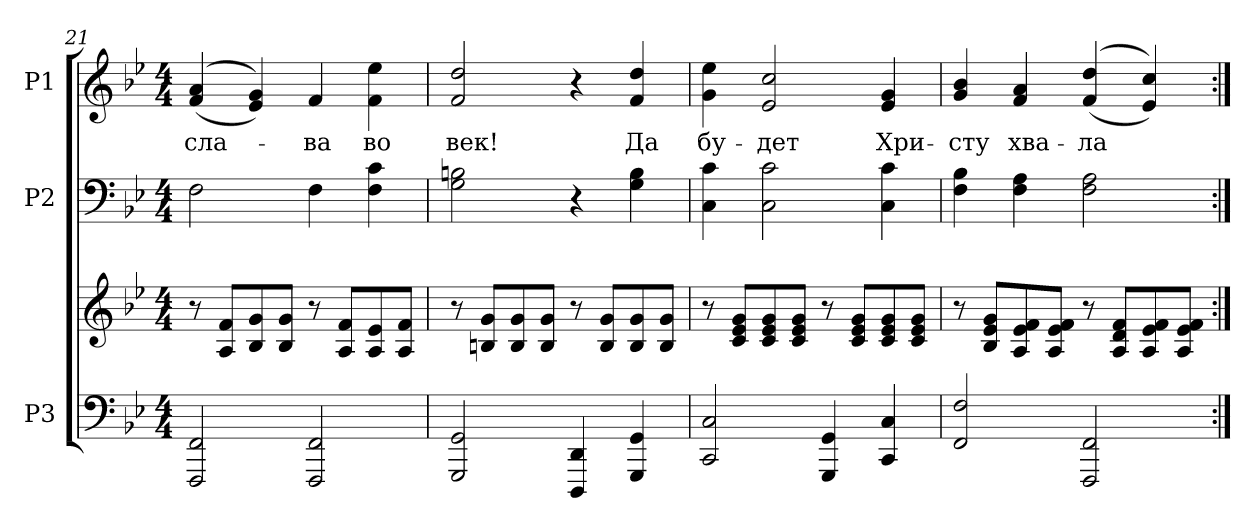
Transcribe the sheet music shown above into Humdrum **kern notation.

**kern	**kern	**kern	**kern	**text
*part3	*part3	*part2	*part1	*part1
*staff4	*staff3	*staff2	*staff1	*staff1
*I"P3	*	*I"P2	*I"P1	*
*clefF4	*clefG2	*clefF4	*clefG2	*
*k[b-e-]	*k[b-e-]	*k[b-e-]	*k[b-e-]	*
*B-:	*B-:	*B-:	*B-:	*
*M4/4	*M4/4	*M4/4	*M4/4	*
=21	=21	=21	=21	=21
!	!	!	!	!LO:LY:b:color=#000000
2FFFi/ 2FFi	8r	2Fi\	((4fi/ 4ai	сла-
.	8Ai/ 8fiL	.	.	.
.	8B-i/ 8gi	.	4e-i/ 4gi))	.
.	8B-i/ 8giJ	.	.	.
!	!	!	!	!LO:LY:b:color=#000000
2FFFi/ 2FFi	8r	4Fi\	4fi/	-ва
.	8Ai/ 8fiL	.	.	.
!	!	!	!	!LO:LY:b:color=#000000
.	8Ai/ 8e-i	4Fi\ 4ci	4fi\ 4ee-i	во
.	8Ai/ 8fiJ	.	.	.
!!LO:LB:g=z
=22	=22	=22	=22	=22
!	!	!	!	!LO:LY:b:color=#000000
2GGGi/ 2GGi	8r	2Gi\ 2Bni	2fi/ 2ddi	век!
.	8Bni/ 8giL	.	.	.
.	8Bi/ 8gi	.	.	.
.	8Bi/ 8giJ	.	.	.
4DDDi/ 4DDi	8r	4r	4r	.
.	8Bi/ 8giL	.	.	.
!	!	!	!	!LO:LY:b:color=#000000
4GGGi/ 4GGi	8Bi/ 8gi	4Gi\ 4Bi	4fi/ 4ddi	Да
.	8Bi/ 8giJ	.	.	.
=23	=23	=23	=23	=23
!	!	!	!	!LO:LY:b:color=#000000
2CCi/ 2Ci	8r	4Ci\ 4ci	4gi\ 4ee-i	бу-
.	8ci/ 8e-i 8giL	.	.	.
!	!	!	!	!LO:LY:b:color=#000000
.	8ci/ 8e-i 8gi	2Ci\ 2ci	2e-i/ 2cci	-дет
.	8ci/ 8e-i 8giJ	.	.	.
4GGGi/ 4GGi	8r	.	.	.
.	8ci/ 8e-i 8giL	.	.	.
!	!	!	!	!LO:LY:b:color=#000000
4CCi/ 4Ci	8ci/ 8e-i 8gi	4Ci\ 4ci	4e-i/ 4gi	Хри-
.	8ci/ 8e-i 8giJ	.	.	.
=24	=24	=24	=24	=24
!	!	!	!	!LO:LY:b:color=#000000
2FFi/ 2Fi	8r	4Fi\ 4B-i	4gi/ 4b-i	-сту
.	8B-i/ 8e-i 8giL	.	.	.
!	!	!	!	!LO:LY:b:color=#000000
.	8Ai/ 8e-i 8fi	4Fi\ 4Ai	4fi/ 4ai	хва-
.	8Ai/ 8e-i 8fiJ	.	.	.
!	!	!	!	!LO:LY:b:color=#000000
2FFFi/ 2FFi	8r	2Fi\ 2Ai	((4fi/ 4ddi	-ла
.	8Ai/ 8di 8fiL	.	.	.
.	8Ai/ 8e-i 8fi	.	4e-i/ 4cci))	.
.	8Ai/ 8e-i 8fiJ	.	.	.
=:|!	=:|!	=:|!	=:|!	=:|!
*-	*-	*-	*-	*-
